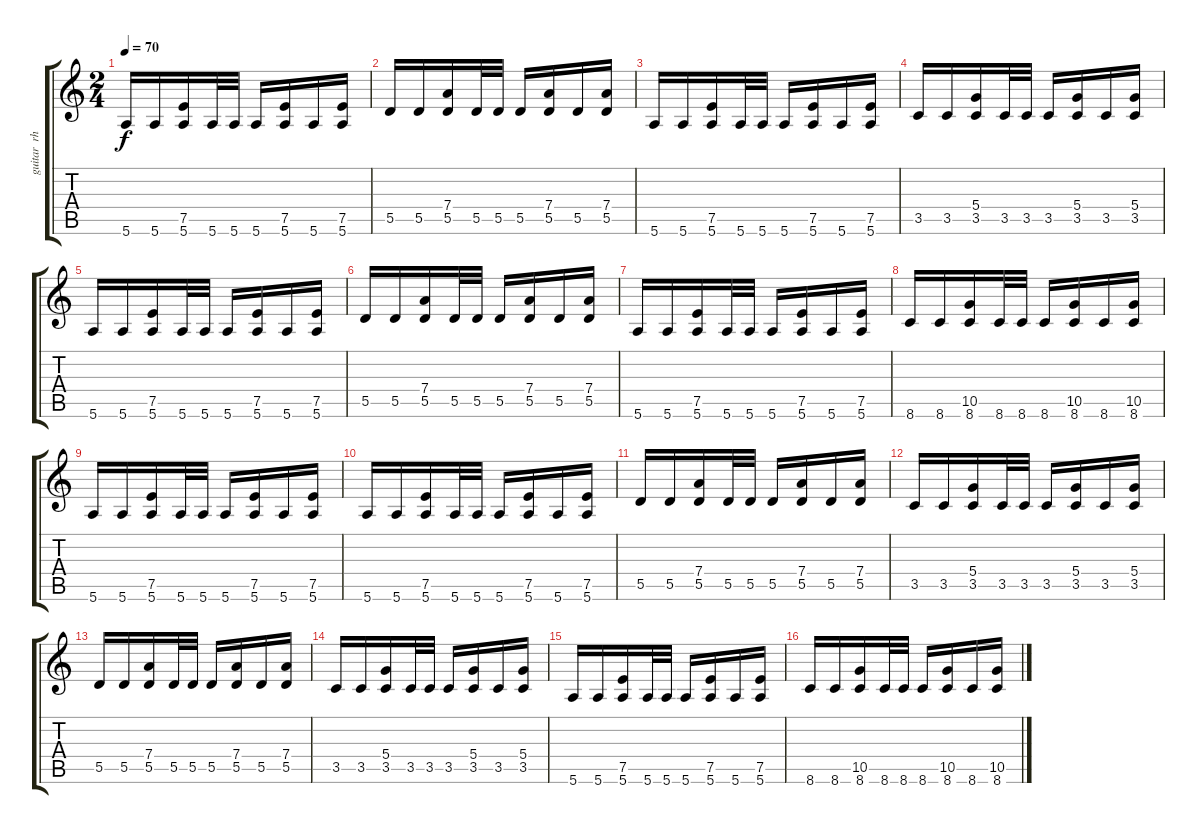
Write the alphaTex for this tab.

\track ("guitar  rhythm  left" "guitar  rh") {instrument distortionguitar}
\staff {score tabs}
\tuning (E4 B3 G3 D3 A2 E2) {hide}
\ts (2 4)
\tempo 70
\clef g2
\ks c
5.6.16{dy f} 5.6.16 (7.5 5.6).16 5.6.32 5.6.32 5.6.16 (7.5 5.6).16 5.6.16 (7.5 5.6).16 |
5.5.16 5.5.16 (7.4 5.5).16 5.5.32 5.5.32 5.5.16 (7.4 5.5).16 5.5.16 (7.4 5.5).16 |
5.6.16 5.6.16 (7.5 5.6).16 5.6.32 5.6.32 5.6.16 (7.5 5.6).16 5.6.16 (7.5 5.6).16 |
3.5.16 3.5.16 (5.4 3.5).16 3.5.32 3.5.32 3.5.16 (5.4 3.5).16 3.5.16 (5.4 3.5).16 |
5.6.16 5.6.16 (7.5 5.6).16 5.6.32 5.6.32 5.6.16 (7.5 5.6).16 5.6.16 (7.5 5.6).16 |
5.5.16 5.5.16 (7.4 5.5).16 5.5.32 5.5.32 5.5.16 (7.4 5.5).16 5.5.16 (7.4 5.5).16 |
5.6.16 5.6.16 (7.5 5.6).16 5.6.32 5.6.32 5.6.16 (7.5 5.6).16 5.6.16 (7.5 5.6).16 |
8.6.16 8.6.16 (10.5 8.6).16 8.6.32 8.6.32 8.6.16 (10.5 8.6).16 8.6.16 (10.5 8.6).16 |
5.6.16 5.6.16 (7.5 5.6).16 5.6.32 5.6.32 5.6.16 (7.5 5.6).16 5.6.16 (7.5 5.6).16 |
5.6.16 5.6.16 (7.5 5.6).16 5.6.32 5.6.32 5.6.16 (7.5 5.6).16 5.6.16 (7.5 5.6).16 |
5.5.16 5.5.16 (7.4 5.5).16 5.5.32 5.5.32 5.5.16 (7.4 5.5).16 5.5.16 (7.4 5.5).16 |
3.5.16 3.5.16 (5.4 3.5).16 3.5.32 3.5.32 3.5.16 (5.4 3.5).16 3.5.16 (5.4 3.5).16 |
5.5.16 5.5.16 (7.4 5.5).16 5.5.32 5.5.32 5.5.16 (7.4 5.5).16 5.5.16 (7.4 5.5).16 |
3.5.16 3.5.16 (5.4 3.5).16 3.5.32 3.5.32 3.5.16 (5.4 3.5).16 3.5.16 (5.4 3.5).16 |
5.6.16 5.6.16 (7.5 5.6).16 5.6.32 5.6.32 5.6.16 (7.5 5.6).16 5.6.16 (7.5 5.6).16 |
8.6.16 8.6.16 (10.5 8.6).16 8.6.32 8.6.32 8.6.16 (10.5 8.6).16 8.6.16 (10.5 8.6).16
